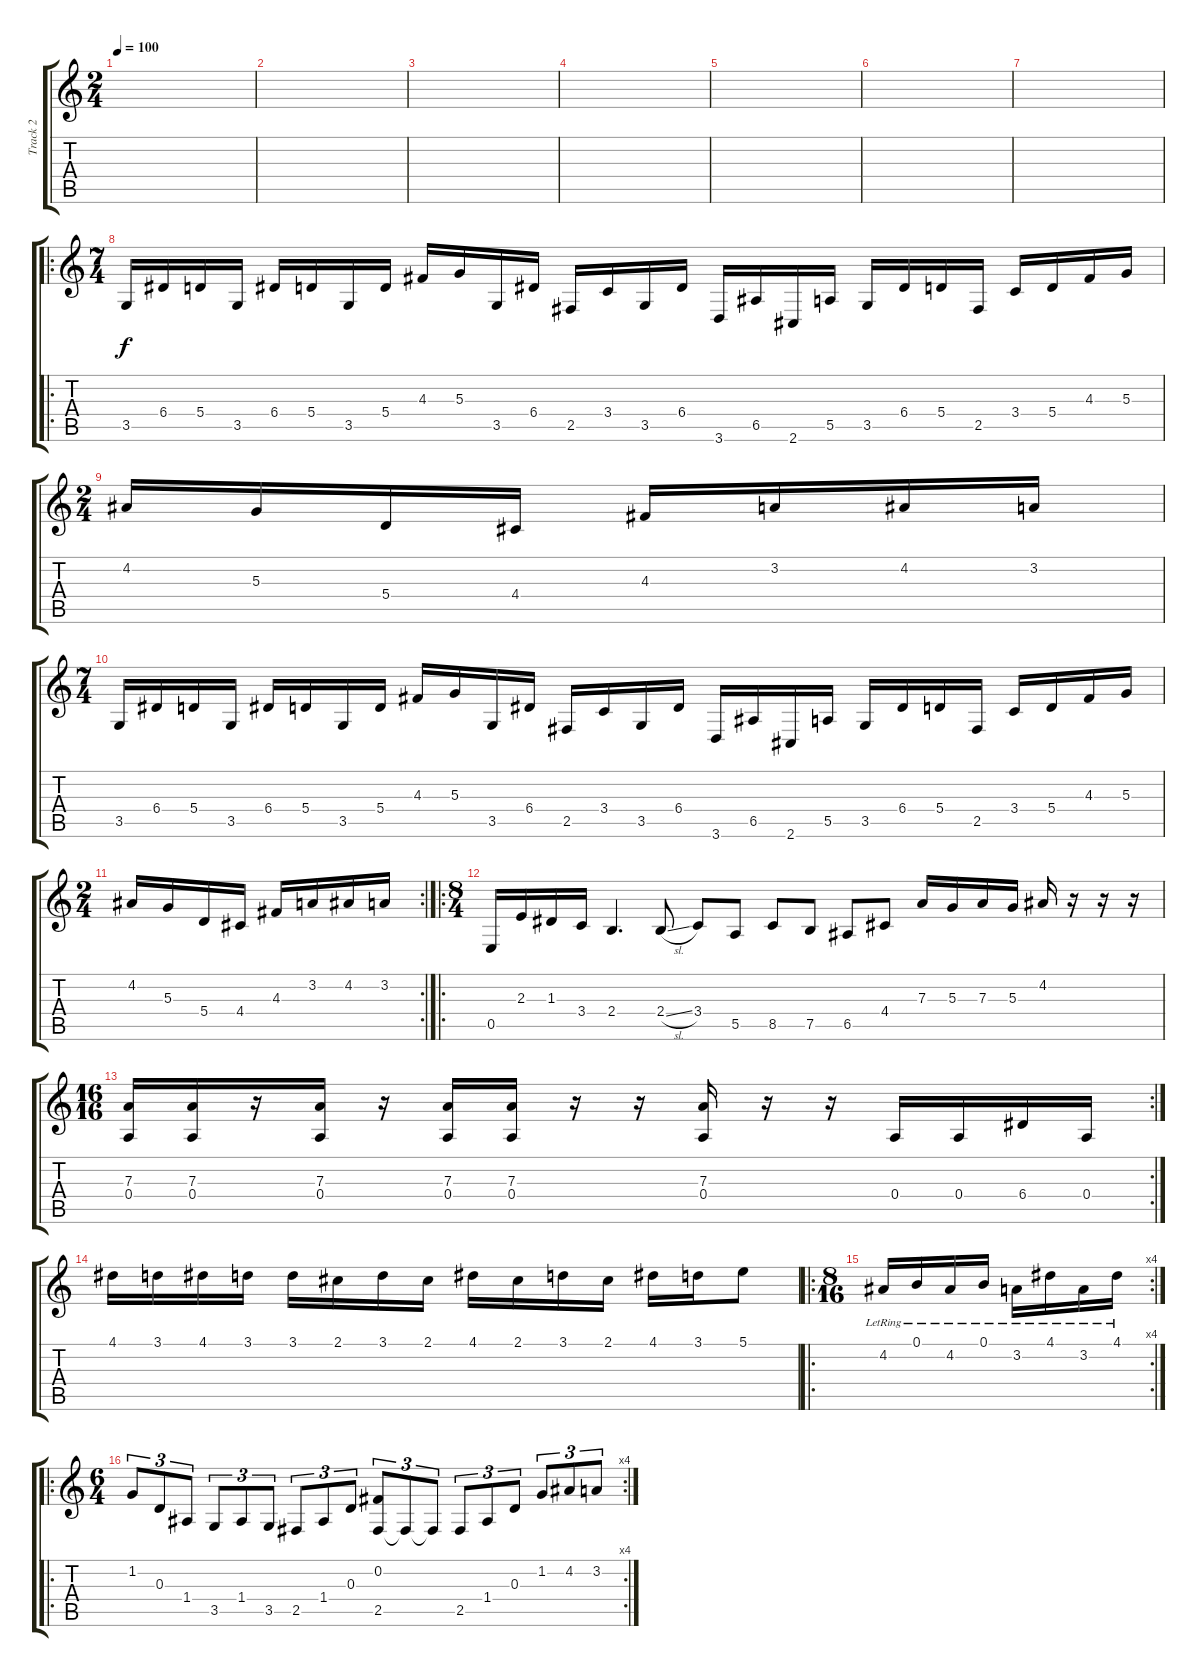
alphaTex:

\track ("Track 2" "Track 2") {instrument electricguitarclean}
\staff {score tabs}
\tuning (B3 Gb3 D3 A2 E2 B1) {hide}
\ts (2 4)
\tempo 100
\clef g2
\ks c
|
|
|
|
|
|
|
\ro
\ts (7 4)
3.5.16 6.4.16 5.4.16 3.5.16 6.4.16 5.4.16 3.5.16 5.4.16 4.3.16 5.3.16 3.5.16 6.4.16 2.5.16 3.4.16 3.5.16 6.4.16 3.6.16 6.5.16 2.6.16 5.5.16 3.5.16 6.4.16 5.4.16 2.5.16 3.4.16 5.4.16 4.3.16 5.3.16 |
\ts (2 4)
4.2.16 5.3.16 5.4.16 4.4.16 4.3.16 3.2.16 4.2.16 3.2.16 |
\ts (7 4)
3.5.16 6.4.16 5.4.16 3.5.16 6.4.16 5.4.16 3.5.16 5.4.16 4.3.16 5.3.16 3.5.16 6.4.16 2.5.16 3.4.16 3.5.16 6.4.16 3.6.16 6.5.16 2.6.16 5.5.16 3.5.16 6.4.16 5.4.16 2.5.16 3.4.16 5.4.16 4.3.16 5.3.16 |
\rc 2
\ts (2 4)
4.2.16 5.3.16 5.4.16 4.4.16 4.3.16 3.2.16 4.2.16 3.2.16 |
\ro
\ts (8 4)
0.5.16 2.3.16 1.3.16 3.4.16 2.4.4{d} 2.4{sl}.8 3.4.8 5.5.8 8.5.8 7.5.8 6.5.8 4.4.8 7.3.16 5.3.16 7.3.16 5.3.16 4.2.16 r.16 r.16 r.16 |
\rc 2
\ts (16 16)
(7.3 0.4).16 (7.3 0.4).16 r.16 (7.3 0.4).16 r.16 (7.3 0.4).16 (7.3 0.4).16 r.16 r.16 (7.3 0.4).16 r.16 r.16 0.4.16 0.4.16 6.4.16 0.4.16 |
4.1.16 3.1.16 4.1.16 3.1.16 3.1.16 2.1.16 3.1.16 2.1.16 4.1.16 2.1.16 3.1.16 2.1.16 4.1.16 3.1.16 5.1.8 |
\ro
\rc 4
\ts (8 16)
4.2{lr}.16 0.1{lr}.16 4.2{lr}.16 0.1{lr}.16 3.2{lr}.16 4.1{lr}.16 3.2{lr}.16 4.1{lr}.16 |
\ro
\rc 4
\ts (6 4)
1.2.8{tu (3 2)} 0.3.8{tu (3 2)} 1.4.8{tu (3 2)} 3.5.8{tu (3 2)} 1.4.8{tu (3 2)} 3.5.8{tu (3 2)} 2.5.8{tu (3 2)} 1.4.8{tu (3 2)} 0.3.8{tu (3 2)} (0.2 2.5).8{tu (3 2)} 2.5{t}.8{tu (3 2)} 2.5{t}.8{tu (3 2)} 2.5.8{tu (3 2)} 1.4.8{tu (3 2)} 0.3.8{tu (3 2)} 1.2.8{tu (3 2)} 4.2.8{tu (3 2)} 3.2.8{tu (3 2)}
